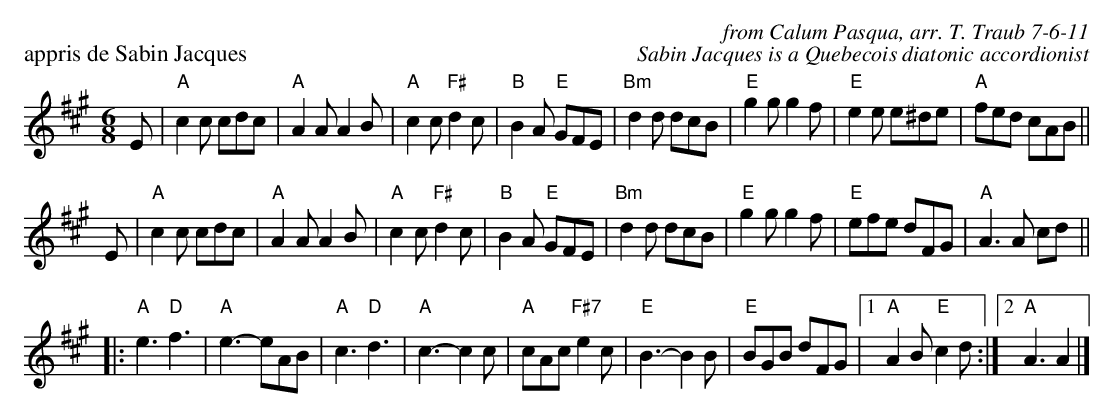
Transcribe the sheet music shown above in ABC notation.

X:1
P: appris de Sabin Jacques
C: from Calum Pasqua, arr. T. Traub 7-6-11
C: Sabin Jacques is a Quebecois diatonic accordionist
M: 6/8
L: 1/8
K: A
E | "A"c2 c cdc|"A"A2 A A2 B|"A"c2 c "F#"d2 c|"B"B2 A "E"GFE|"Bm"d2 d dcB| "E"g2 g g2 f| "E"e2 e e^de| "A"fed cAB ||
E | "A"c2 c cdc|"A"A2 A A2 B|"A"c2 c "F#"d2 c|"B"B2 A "E"GFE|"Bm"d2 d dcB| "E"g2 g g2 f| "E"efe dFG|"A"A3 A cd ||
|: "A"e3 "D"f3|"A"e3-eAB|"A"c3 "D"d3|"A"c3-c2 c|"A"cAc "F#7"e2 c|"E"B3-B2 B|"E"BGB dFG| [1 "A"A2 B "E"c2 d :| [2 "A"A3 A2 |]
